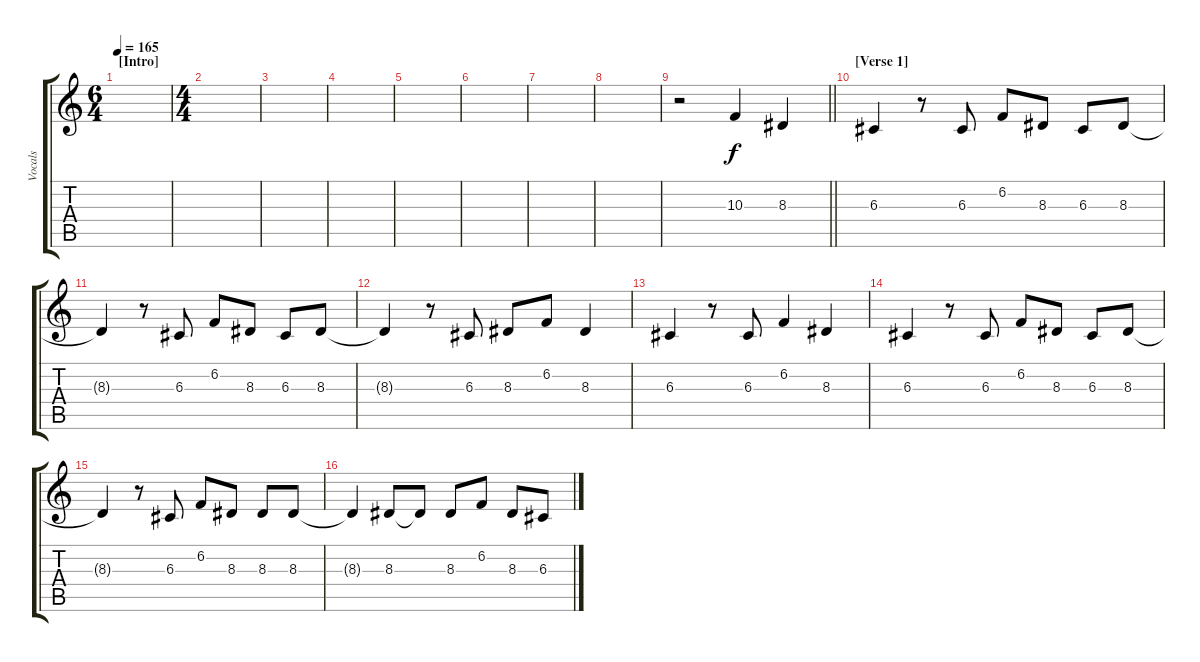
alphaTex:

\track ("Vocals" "Vocals") {instrument trombone}
\staff {score tabs}
\tuning (E4 B3 G3 D3 A2 E2) {hide}
\ts (6 4)
\section ("" "[Intro]")
\tempo 165
\clef g2
\ks c
|
\ts (4 4)
|
|
|
|
|
|
|
\barLineRight lightlight
r.2 10.3.4 8.3.4 |
\section ("" "[Verse 1]")
6.3.4 r.8 6.3.8 6.2.8 8.3.8 6.3.8 8.3.8 |
8.3{t}.4 r.8 6.3.8 6.2.8 8.3.8 6.3.8 8.3.8 |
8.3{t}.4 r.8 6.3.8 8.3.8 6.2.8 8.3.4 |
6.3.4 r.8 6.3.8 6.2.4 8.3.4 |
6.3.4 r.8 6.3.8 6.2.8 8.3.8 6.3.8 8.3.8 |
8.3{t}.4 r.8 6.3.8 6.2.8 8.3.8 8.3.8 8.3.8 |
8.3{t}.4 8.3.8 8.3{t}.8 8.3.8 6.2.8 8.3.8 6.3.8
